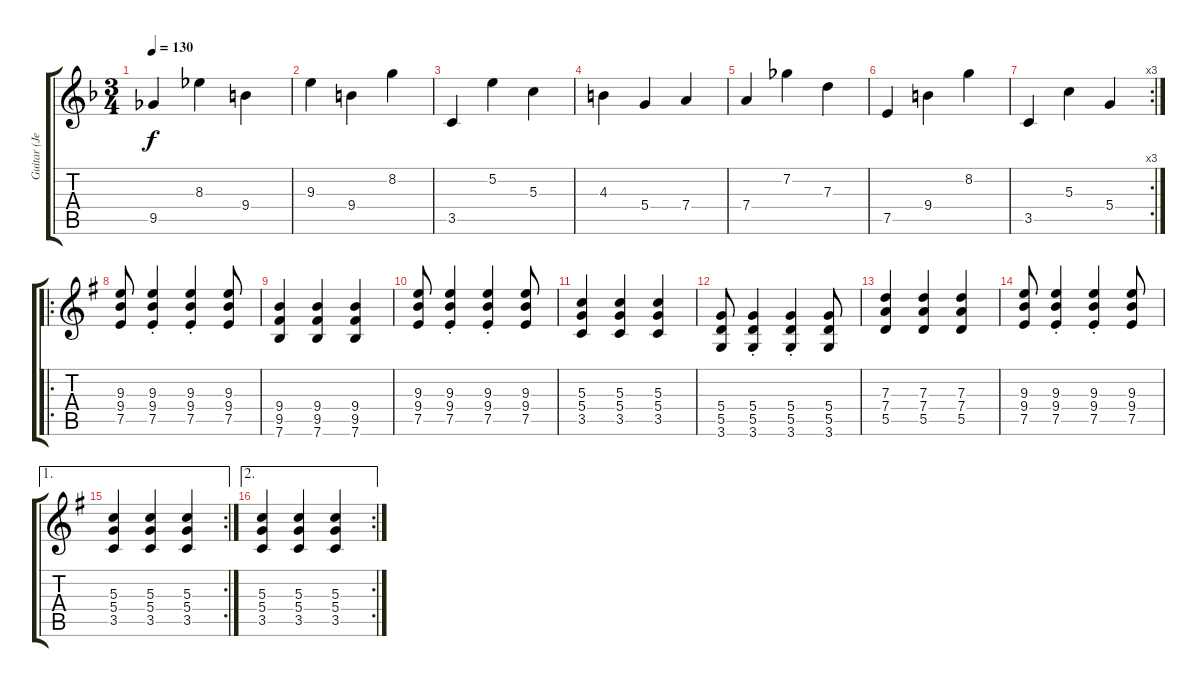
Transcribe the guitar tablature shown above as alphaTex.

\track ("Guitar (Jenny)" "Guitar (Je") {instrument acousticguitarsteel}
\staff {score tabs}
\tuning (E4 B3 G3 D3 A2 E2) {hide}
\ts (3 4)
\tempo 130
\clef g2
\ks dminor
9.5.4{dy f} 8.3.4 9.4.4 |
9.3.4 9.4.4 8.2.4 |
3.5.4 5.2.4 5.3.4 |
4.3.4 5.4.4 7.4.4 |
7.4.4 7.2.4 7.3.4 |
7.5.4 9.4.4 8.2.4 |
\rc 3
3.5.4 5.3.4 5.4.4 |
\ro
\ks eminor
(9.3 9.4 7.5).8{volume 10} (9.3{st} 9.4{st} 7.5{st}).4 (9.3{st} 9.4{st} 7.5{st}).4 (9.3 9.4 7.5).8 |
(9.4 9.5 7.6).4 (9.4 9.5 7.6).4 (9.4 9.5 7.6).4 |
(9.3 9.4 7.5).8 (9.3{st} 9.4{st} 7.5{st}).4 (9.3{st} 9.4{st} 7.5{st}).4 (9.3 9.4 7.5).8 |
(5.3 5.4 3.5).4 (5.3 5.4 3.5).4 (5.3 5.4 3.5).4 |
(5.4 5.5 3.6).8 (5.4{st} 5.5{st} 3.6{st}).4 (5.4{st} 5.5{st} 3.6{st}).4 (5.4 5.5 3.6).8 |
(7.3 7.4 5.5).4 (7.3 7.4 5.5).4 (7.3 7.4 5.5).4 |
(9.3 9.4 7.5).8 (9.3{st} 9.4{st} 7.5{st}).4 (9.3{st} 9.4{st} 7.5{st}).4 (9.3 9.4 7.5).8 |
\ae 1
\rc 2
(5.3 5.4 3.5).4 (5.3 5.4 3.5).4 (5.3 5.4 3.5).4 |
\ae 2
\rc 2
(5.3 5.4 3.5).4 (5.3 5.4 3.5).4 (5.3 5.4 3.5).4
